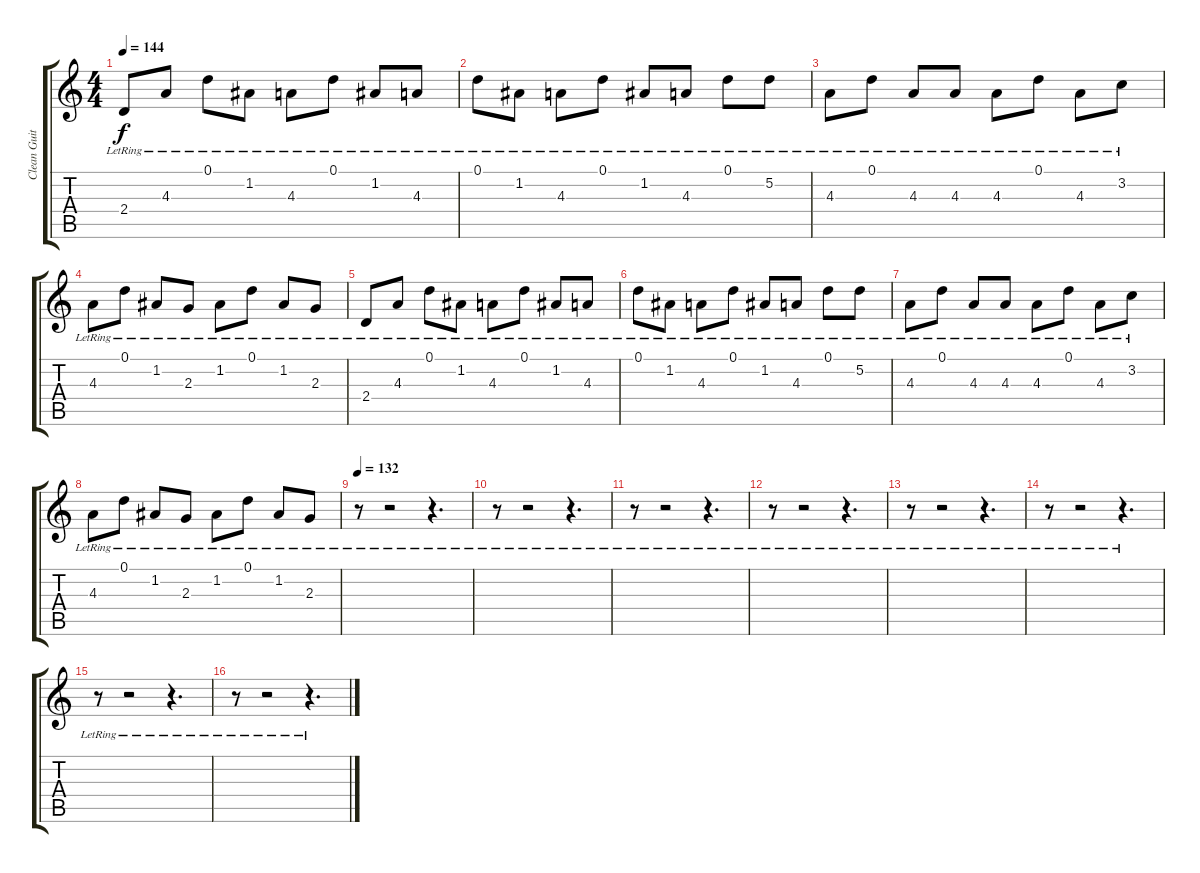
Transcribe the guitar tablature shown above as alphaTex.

\track ("Clean Guitar" "Clean Guit") {instrument electricguitarjazz}
\staff {score tabs}
\tuning (D4 A3 F3 C3 G2 C2) {hide}
\ts (4 4)
\tempo 144
\clef g2
\ks c
2.4{lr}.8{dy f} 4.3{lr}.8 0.1{lr}.8 1.2{lr}.8 4.3{lr}.8 0.1{lr}.8 1.2{lr}.8 4.3{lr}.8 |
0.1{lr}.8 1.2{lr}.8 4.3{lr}.8 0.1{lr}.8 1.2{lr}.8 4.3{lr}.8 0.1{lr}.8 5.2{lr}.8 |
4.3{lr}.8 0.1{lr}.8 4.3{lr}.8 4.3{lr}.8 4.3{lr}.8 0.1{lr}.8 4.3{lr}.8 3.2{lr}.8 |
4.3{lr}.8 0.1{lr}.8 1.2{lr}.8 2.3{lr}.8 1.2{lr}.8 0.1{lr}.8 1.2{lr}.8 2.3{lr}.8 |
2.4{lr}.8 4.3{lr}.8 0.1{lr}.8 1.2{lr}.8 4.3{lr}.8 0.1{lr}.8 1.2{lr}.8 4.3{lr}.8 |
0.1{lr}.8 1.2{lr}.8 4.3{lr}.8 0.1{lr}.8 1.2{lr}.8 4.3{lr}.8 0.1{lr}.8 5.2{lr}.8 |
4.3{lr}.8 0.1{lr}.8 4.3{lr}.8 4.3{lr}.8 4.3{lr}.8 0.1{lr}.8 4.3{lr}.8 3.2{lr}.8 |
4.3{lr}.8 0.1{lr}.8 1.2{lr}.8 2.3{lr}.8 1.2{lr}.8 0.1{lr}.8 1.2{lr}.8 2.3{lr}.8 |
\tempo 132
r.8 r.2 r.4{d} |
r.8 r.2 r.4{d} |
r.8 r.2 r.4{d} |
r.8 r.2 r.4{d} |
r.8 r.2 r.4{d} |
r.8 r.2 r.4{d} |
r.8 r.2 r.4{d} |
r.8 r.2 r.4{d}
